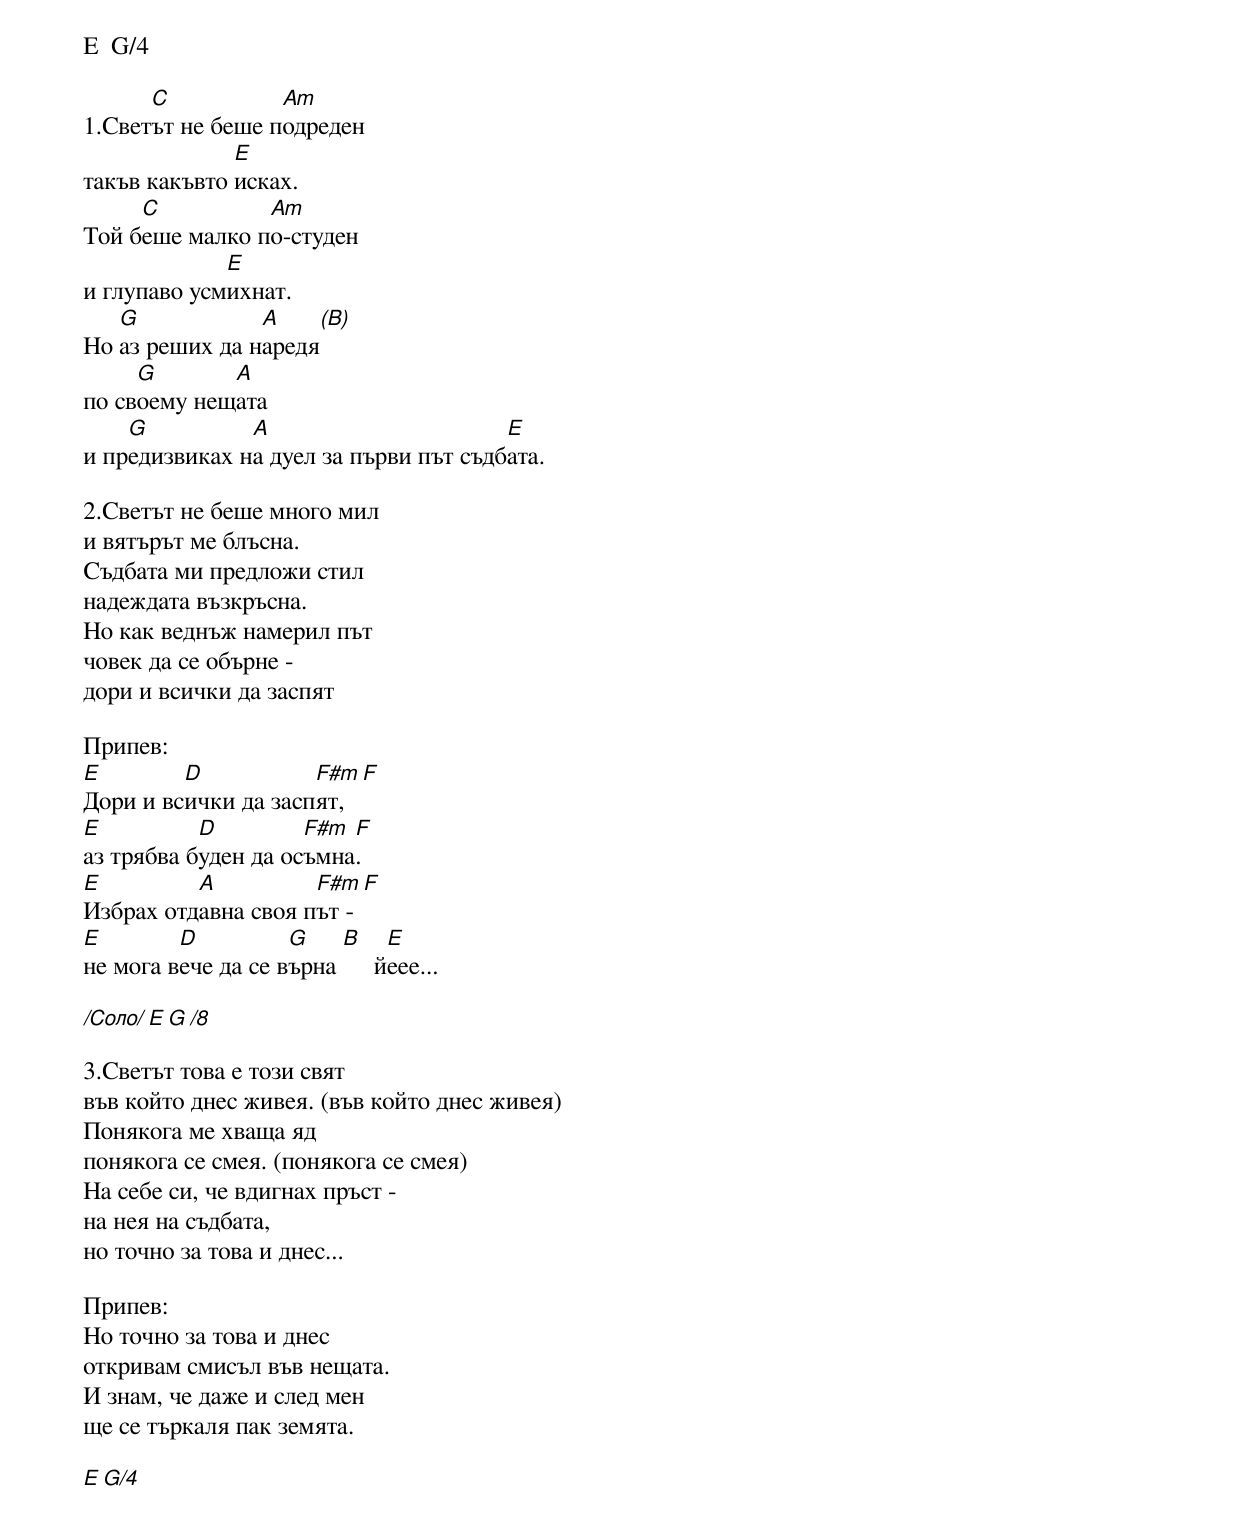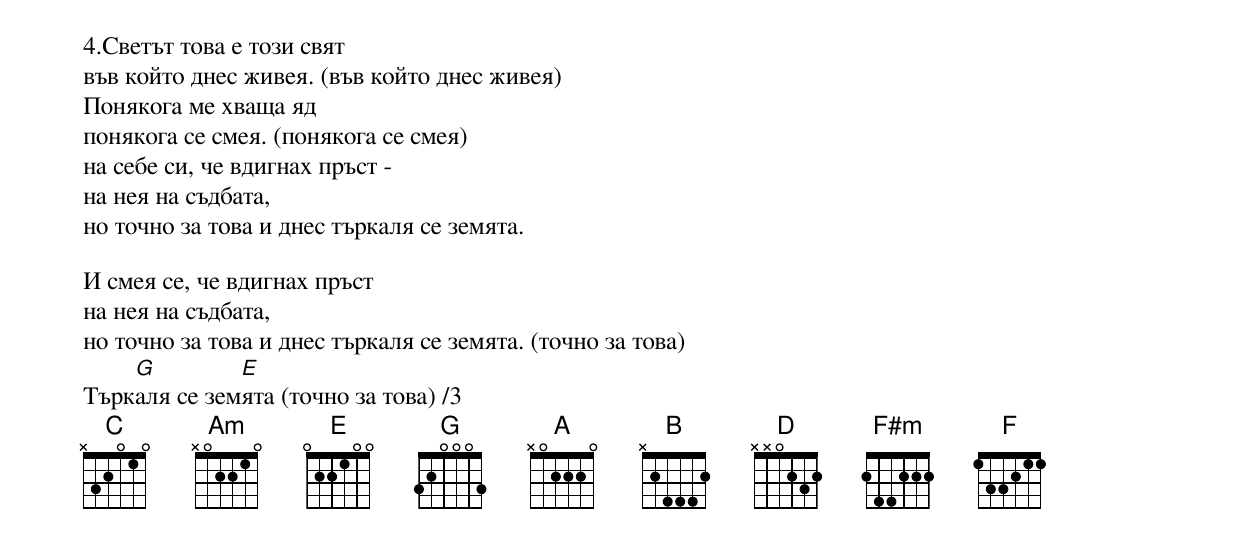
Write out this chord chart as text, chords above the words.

Е  G/4

      C           Am
1.Светът не беше подреден
              E
такъв какъвто исках.
     C          Am
Той беше малко по-студен
             E
и глупаво усмихнат.
   G            A     (B)
Но аз реших да наредя
     G       A
по своему нещата
    G          A                       E
и предизвиках на дуел за първи път съдбата.

2.Светът не беше много мил
и вятърът ме блъсна.
Съдбата ми предложи стил
надеждата възкръсна.
Но как веднъж намерил път
човек да се обърне -
дори и всички да заспят

Припев:
E        D           F#m F
Дори и всички да заспят,
E          D         F#m F
аз трябва буден да осъмна.
E         A          F#m F
Избрах отдавна своя път -
E        D          G    B     Е
не мога вече да се върна      йеее...

/Соло/  E G /8

3.Светът това е този свят
във който днес живея. (във който днес живея)
Понякога ме хваща яд
понякога се смея. (понякога се смея)
На себе си, че вдигнах пръст -
на нея на съдбата,
но точно за това и днес...

Припев:
Но точно за това и днес
откривам смисъл във нещата.
И знам, че даже и след мен
ще се търкаля пак земята.

Е  G/4

4.Светът това е този свят
във който днес живея. (във който днес живея)
Понякога ме хваща яд
понякога се смея. (понякога се смея)
на себе си, че вдигнах пръст -
на нея на съдбата,
но точно за това и днес търкаля се земята.

И смея се, че вдигнах пръст
на нея на съдбата,
но точно за това и днес търкаля се земята. (точно за това)
    G         E
Търкаля се земята (точно за това) /3
